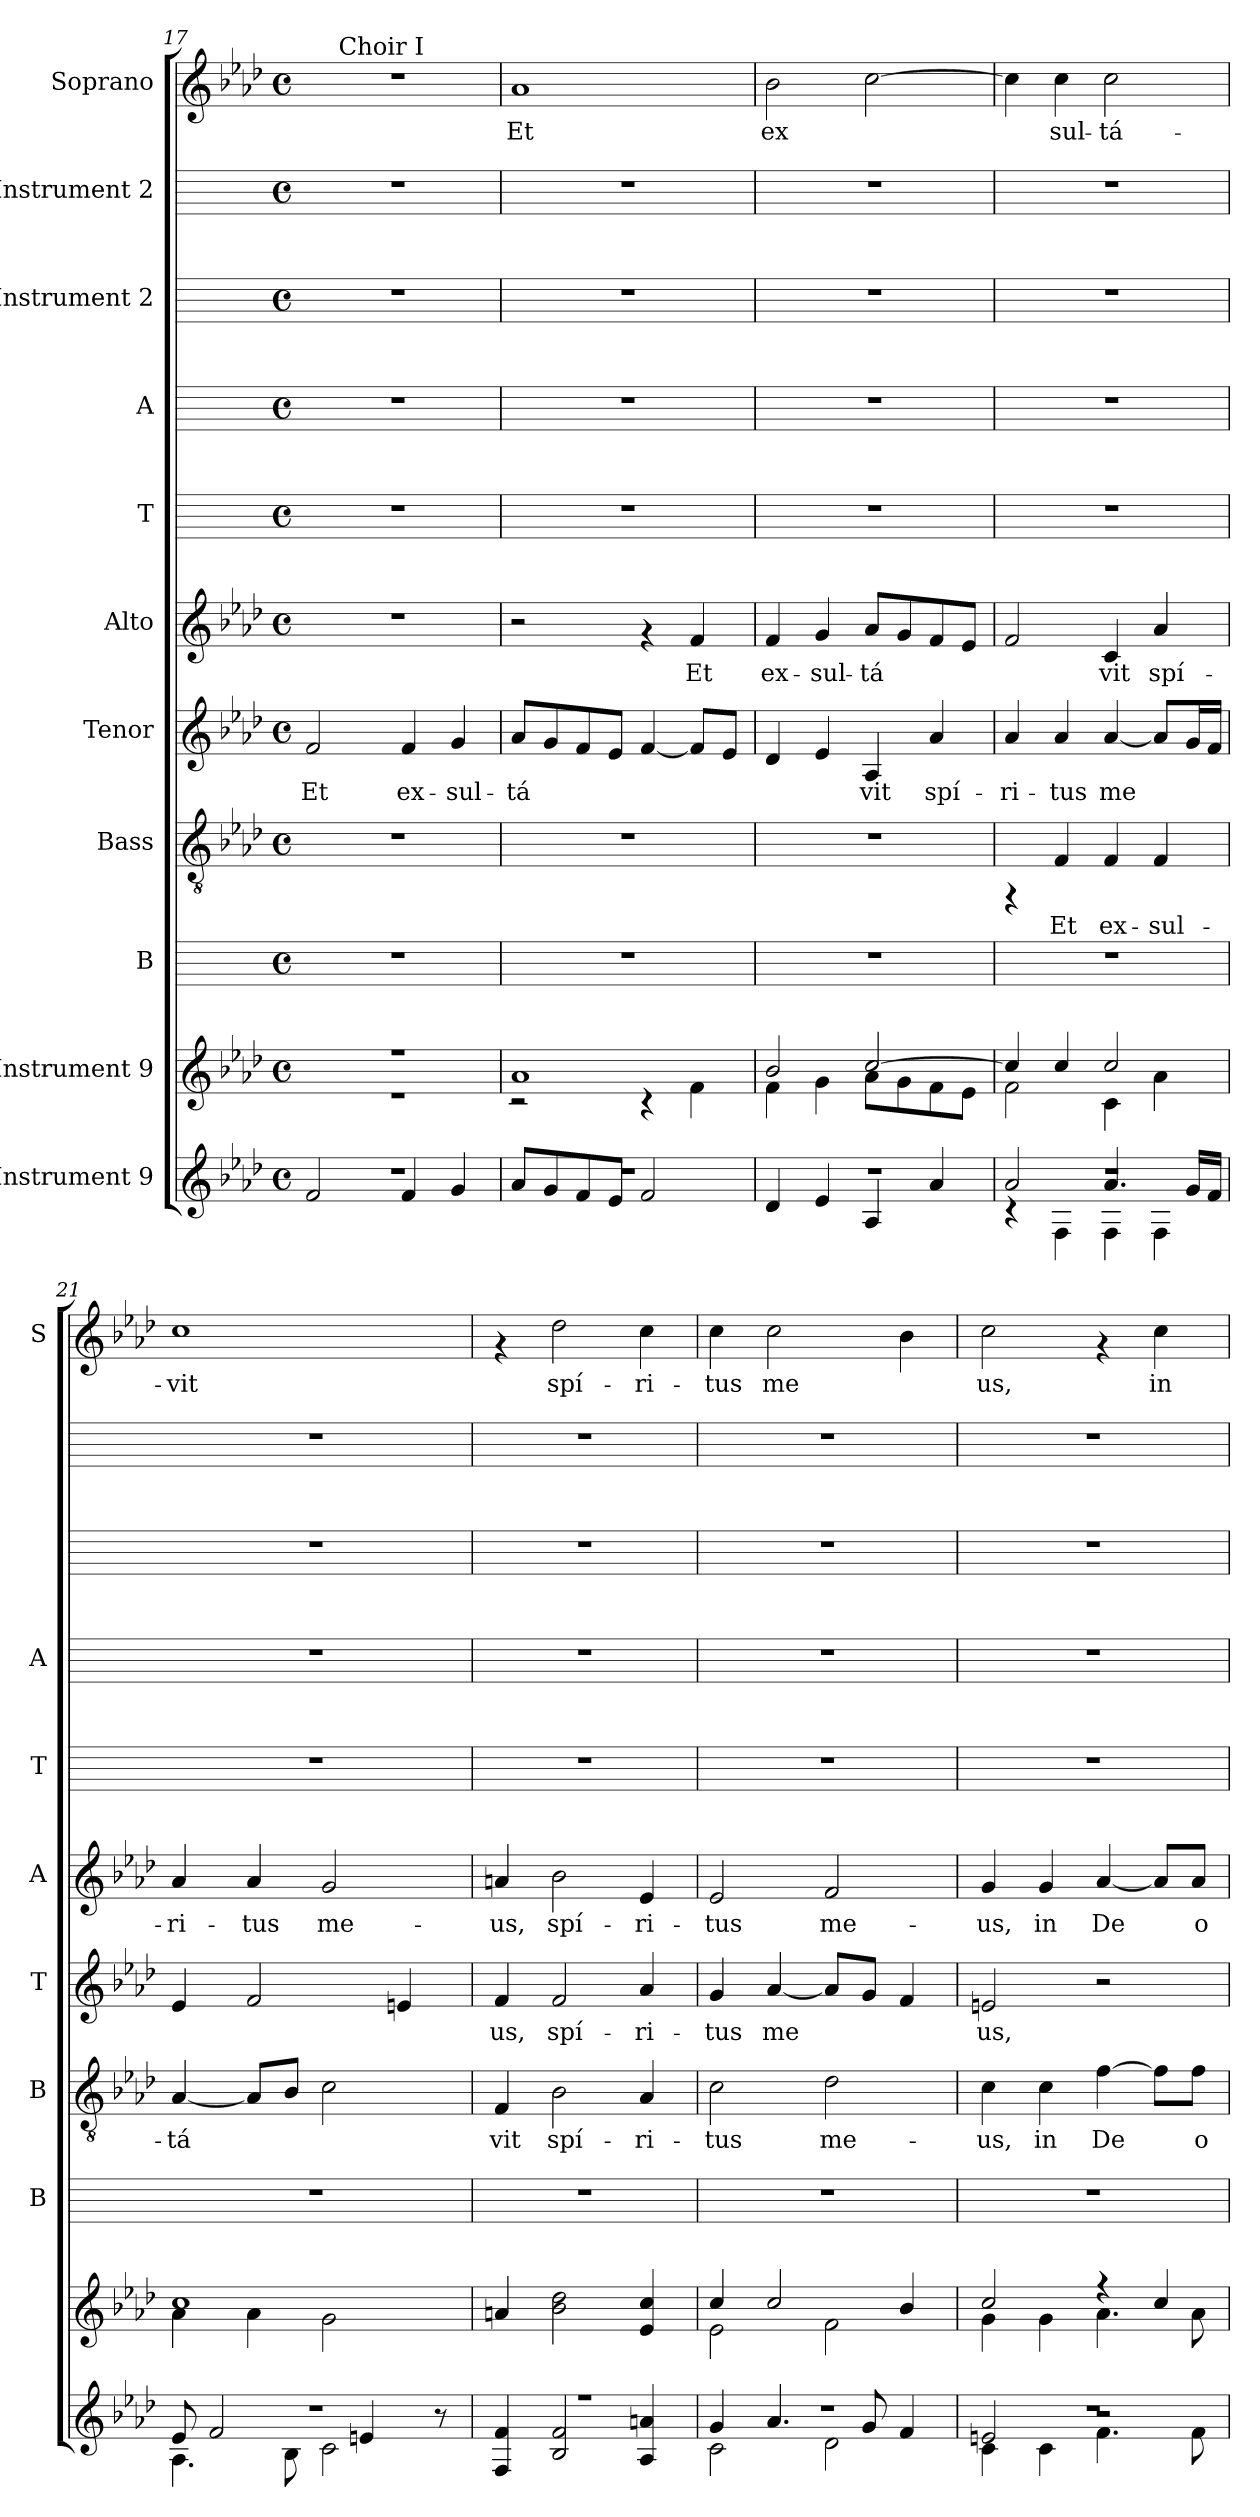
**kern	**kern	**kern	**kern	**text	**kern	**text	**kern	**text	**kern	**kern	**kern	**kern	**kern	**text
*part11	*part10	*part9	*part8	*part8	*part7	*part7	*part6	*part6	*part5	*part4	*part3	*part2	*part1	*part1
*staff11	*staff10	*staff9	*staff8	*staff8	*staff7	*staff7	*staff6	*staff6	*staff5	*staff4	*staff3	*staff2	*staff1	*staff1
*I"Instrument 9	*I"Instrument 9	*I"B	*I"Bass	*	*I"Tenor	*	*I"Alto	*	*I"T	*I"A	*I"Instrument 2	*I"Instrument 2	*I"Soprano	*
*	*	*I'B	*I'B	*	*I'T	*	*I'A	*	*I'T	*I'A	*	*	*I'S	*
!!LO:LB:g=z
*clefG2	*clefG2	*	*clefGv2	*	*clefG2	*	*clefG2	*	*	*	*	*	*clefG2	*
*k[b-e-a-d-]	*k[b-e-a-d-]	*k[]	*k[b-e-a-d-]	*	*k[b-e-a-d-]	*	*k[b-e-a-d-]	*	*k[]	*k[]	*k[]	*k[]	*k[b-e-a-d-]	*
*A-:	*A-:	*C:	*A-:	*	*A-:	*	*A-:	*	*C:	*C:	*C:	*C:	*A-:	*
*M4/4	*M4/4	*M4/4	*M4/4	*	*M4/4	*	*M4/4	*	*M4/4	*M4/4	*M4/4	*M4/4	*M4/4	*
*met(c)	*met(c)	*met(c)	*met(c)	*	*met(c)	*	*met(c)	*	*met(c)	*met(c)	*met(c)	*met(c)	*met(c)	*
=17	=17	=17	=17	=17	=17	=17	=17	=17	=17	=17	=17	=17	=17	=17
*^	*^	*	*	*	*	*	*	*	*	*	*	*	*	*
*	*^	*	*	*	*	*	*	*	*	*	*	*	*	*	*	*
!	!	!	!	!	!	!	!	!	!LO:LY:b:cj	!	!	!	!	!	!	!	!
*	*	*	*	*	*	*	*	*	*	*	*	*	*	*	*	*^	*
1r	2f/	1r	1r	1r	1r	1r	.	2f/	Et	1r	.	1r	1r	1r	1r	1r	8ryy	.
!	!	!	!	!	!	!	!	!	!	!	!	!	!	!	!	!	!LO:TX:a:t=Choir I	!
.	.	.	.	.	.	.	.	.	.	.	.	.	.	.	.	.	2..ryy	.
!	!	!	!	!	!	!	!	!	!LO:LY:b:cj	!	!	!	!	!	!	!	!	!
.	4f/	.	.	.	.	.	.	4f/	ex-	.	.	.	.	.	.	.	.	.
!	!	!	!	!	!	!	!	!	!LO:LY:b:cj	!	!	!	!	!	!	!	!	!
.	4g/	.	.	.	.	.	.	4g/	-sul-	.	.	.	.	.	.	.	.	.
=18	=18	=18	=18	=18	=18	=18	=18	=18	=18	=18	=18	=18	=18	=18	=18	=18	=18	=18
!	!	!	!	!	!	!	!	!	!LO:LY:b:cj	!	!	!	!	!	!	!	!	!LO:LY:b:cj
*	*	*	*	*	*	*	*	*	*	*	*	*	*	*	*	*v	*v	*
1r	8a-/L	1r	1a-	2r	1r	1r	.	8a-/L	-tá-	2r	.	1r	1r	1r	1r	1a-	Et
!	!	!	!	!	!	!	!	!	!LO:LY:b:cj	!	!	!	!	!	!	!	!
.	8g/	.	.	.	.	.	.	8g/	--	.	.	.	.	.	.	.	.
!	!	!	!	!	!	!	!	!	!LO:LY:b:cj	!	!	!	!	!	!	!	!
.	8f/	.	.	.	.	.	.	8f/	--	.	.	.	.	.	.	.	.
!	!	!	!	!	!	!	!	!	!LO:LY:b:cj	!	!	!	!	!	!	!	!
.	8e-/J	.	.	.	.	.	.	8e-/J	--	.	.	.	.	.	.	.	.
!	!	!	!	!	!	!	!	!	!LO:LY:b:cj	!	!	!	!	!	!	!	!
.	2f/	.	.	4rB	.	.	.	[<4f/	--	4rf	.	.	.	.	.	.	.
!	!	!	!	!	!	!	!	!	!LO:LY:b:cj	!	!LO:LY:b:cj	!	!	!	!	!	!
.	.	.	.	4f\	.	.	.	8f/L]	--	4f/	Et	.	.	.	.	.	.
!	!	!	!	!	!	!	!	!	!LO:LY:b:cj	!	!	!	!	!	!	!	!
.	.	.	.	.	.	.	.	8e-/J	--	.	.	.	.	.	.	.	.
=19	=19	=19	=19	=19	=19	=19	=19	=19	=19	=19	=19	=19	=19	=19	=19	=19	=19
!	!	!	!	!	!	!	!	!	!LO:LY:b:cj	!	!LO:LY:b:cj	!	!	!	!	!	!LO:LY:b:cj
1r	4d-/	1r	2b-/	4f\	1r	1r	.	4d-/	--	4f/	ex-	1r	1r	1r	1r	2b-\	ex-
!	!	!	!	!	!	!	!	!	!LO:LY:b:cj	!	!LO:LY:b:cj	!	!	!	!	!	!
.	4e-/	.	.	4g\	.	.	.	4e-/	--	4g/	-sul-	.	.	.	.	.	.
!	!	!	!	!	!	!	!	!	!LO:LY:b:cj	!	!LO:LY:b:cj	!	!	!	!	!	!LO:LY:b:cj
.	4A-/	.	[>2cc/	8a-\L	.	.	.	4A-/	-vit	8a-/L	-tá-	.	.	.	.	[>2cc\	--
!	!	!	!	!	!	!	!	!	!	!	!LO:LY:b:cj	!	!	!	!	!	!
.	.	.	.	8g\	.	.	.	.	.	8g/	--	.	.	.	.	.	.
!	!	!	!	!	!	!	!	!	!LO:LY:b:cj	!	!LO:LY:b:cj	!	!	!	!	!	!
.	4a-/	.	.	8f\	.	.	.	4a-/	spí-	8f/	--	.	.	.	.	.	.
!	!	!	!	!	!	!	!	!	!	!	!LO:LY:b:cj	!	!	!	!	!	!
.	.	.	.	8e-\J	.	.	.	.	.	8e-/J	--	.	.	.	.	.	.
=20	=20	=20	=20	=20	=20	=20	=20	=20	=20	=20	=20	=20	=20	=20	=20	=20	=20
!	!	!	!	!	!	!	!	!	!LO:LY:b:cj	!	!LO:LY:b:cj	!	!	!	!	!	!LO:LY:b:cj
1r	2a-/	4rB	4cc/]	2f\	1r	4rFF	.	4a-/	-ri-	2f/	--	1r	1r	1r	1r	4cc\]	--
!	!	!	!	!	!	!	!LO:LY:b:cj	!	!LO:LY:b:cj	!	!	!	!	!	!	!	!LO:LY:b:cj
.	.	4F\	4cc/	.	.	4F/	Et	4a-/	-tus	.	.	.	.	.	.	4cc\	-sul-
!	!	!	!	!	!	!	!LO:LY:b:cj	!	!LO:LY:b:cj	!	!LO:LY:b:cj	!	!	!	!	!	!LO:LY:b:cj
.	4.a-/	4F\	2cc/	4c\	.	4F/	ex-	[<4a-/	me-	4c/	-vit	.	.	.	.	2cc\	-tá-
!	!	!	!	!	!	!	!LO:LY:b:cj	!	!LO:LY:b:cj	!	!LO:LY:b:cj	!	!	!	!	!	!
.	.	4F\	.	4a-\	.	4F/	-sul-	8a-/L]	--	4a-/	spí-	.	.	.	.	.	.
!	!	!	!	!	!	!	!	!	!LO:LY:b:cj	!	!	!	!	!	!	!	!
.	16g/L	.	.	.	.	.	.	16g/	--	.	.	.	.	.	.	.	.
!	!	!	!	!	!	!	!	!	!LO:LY:b:cj	!	!	!	!	!	!	!	!
.	16f/J	.	.	.	.	.	.	16f/J	--	.	.	.	.	.	.	.	.
=21	=21	=21	=21	=21	=21	=21	=21	=21	=21	=21	=21	=21	=21	=21	=21	=21	=21
!	!	!	!	!	!	!	!LO:LY:b:cj	!	!LO:LY:b:cj	!	!LO:LY:b:cj	!	!	!	!	!	!LO:LY:b:cj
1r	8e-/	4.A-\	1cc	4a-\	1r	[<4A-/	-tá-	4e-/	--	4a-/	-ri-	1r	1r	1r	1r	1cc	-vit
.	2f/	.	.	.	.	.	.	.	.	.	.	.	.	.	.	.	.
!	!	!	!	!	!	!	!LO:LY:b:cj	!	!LO:LY:b:cj	!	!LO:LY:b:cj	!	!	!	!	!	!
.	.	.	.	4a-\	.	8A-/L]	--	2f/	--	4a-/	-tus	.	.	.	.	.	.
!	!	!	!	!	!	!	!LO:LY:b:cj	!	!	!	!	!	!	!	!	!	!
.	.	8B-\	.	.	.	8B-/J	--	.	.	.	.	.	.	.	.	.	.
!	!	!	!	!	!	!	!LO:LY:b:cj	!	!	!	!LO:LY:b:cj	!	!	!	!	!	!
.	.	2c\	.	2g\	.	2c\	--	.	.	2g/	me-	.	.	.	.	.	.
.	4en/	.	.	.	.	.	.	.	.	.	.	.	.	.	.	.	.
!	!	!	!	!	!	!	!	!	!LO:LY:b:cj	!	!	!	!	!	!	!	!
.	.	.	.	.	.	.	.	4en/	--	.	.	.	.	.	.	.	.
.	8r	.	.	.	.	.	.	.	.	.	.	.	.	.	.	.	.
*	*v	*v	*	*	*	*	*	*	*	*	*	*	*	*	*	*	*
*	*	*v	*v	*	*	*	*	*	*	*	*	*	*	*	*	*
!!LO:PB:g=z
=22	=22	=22	=22	=22	=22	=22	=22	=22	=22	=22	=22	=22	=22	=22	=22
!	!	!	!	!	!LO:LY:b:cj	!	!LO:LY:b:cj	!	!LO:LY:b:cj	!	!	!	!	!	!
1r	4F/ 4f/	4an/	1r	4F/	-vit	4f/	-us,	4an/	-us,	1r	1r	1r	1r	4rf	.
!	!	!	!	!	!LO:LY:b:cj	!	!LO:LY:b:cj	!	!LO:LY:b:cj	!	!	!	!	!	!LO:LY:b:cj
.	2f/ 2B-/	2dd-\ 2b-\	.	2B-\	spí-	2f/	spí-	2b-\	spí-	.	.	.	.	2dd-\	spí-
!	!	!	!	!	!LO:LY:b:cj	!	!LO:LY:b:cj	!	!LO:LY:b:cj	!	!	!	!	!	!LO:LY:b:cj
.	4a/ 4A-/	4cc/ 4e-/	.	4A-/	-ri-	4a-/	-ri-	4e-/	-ri-	.	.	.	.	4cc\	-ri-
=23	=23	=23	=23	=23	=23	=23	=23	=23	=23	=23	=23	=23	=23	=23	=23
*	*^	*^	*	*	*	*	*	*	*	*	*	*	*	*	*
!	!	!	!	!	!	!	!LO:LY:b:cj	!	!LO:LY:b:cj	!	!LO:LY:b:cj	!	!	!	!	!	!LO:LY:b:cj
1r	4g/	2c\	4cc/	2e-\	1r	2c\	-tus	4g/	-tus	2e-/	-tus	1r	1r	1r	1r	4cc\	-tus
!	!	!	!	!	!	!	!	!	!LO:LY:b:cj	!	!	!	!	!	!	!	!LO:LY:b:cj
.	4.a-/	.	2cc/	.	.	.	.	[<4a-/	me-	.	.	.	.	.	.	2cc\	me-
!	!	!	!	!	!	!	!LO:LY:b:cj	!	!LO:LY:b:cj	!	!LO:LY:b:cj	!	!	!	!	!	!
.	.	2d-\	.	2f\	.	2d-\	me-	8a-/L]	--	2f/	me-	.	.	.	.	.	.
!	!	!	!	!	!	!	!	!	!LO:LY:b:cj	!	!	!	!	!	!	!	!
.	8g/	.	.	.	.	.	.	8g/J	--	.	.	.	.	.	.	.	.
!	!	!	!	!	!	!	!	!	!LO:LY:b:cj	!	!	!	!	!	!	!	!LO:LY:b:cj
.	4f/	.	4b-/	.	.	.	.	4f/	--	.	.	.	.	.	.	4b-\	--
=24	=24	=24	=24	=24	=24	=24	=24	=24	=24	=24	=24	=24	=24	=24	=24	=24	=24
!	!	!	!	!	!	!	!LO:LY:b:cj	!	!LO:LY:b:cj	!	!LO:LY:b:cj	!	!	!	!	!	!LO:LY:b:cj
1r	2en/	4c\	2cc/	4g\	1r	4c\	-us,	2en/	-us,-	4g/	-us,	1r	1r	1r	1r	2cc\	-us,
!	!	!	!	!	!	!	!LO:LY:b:cj	!	!	!	!LO:LY:b:cj	!	!	!	!	!	!
.	.	4c\	.	4g\	.	4c\	in	.	.	4g/	in	.	.	.	.	.	.
!	!	!	!	!	!	!	!LO:LY:b:cj	!	!	!	!LO:LY:b:cj	!	!	!	!	!	!
.	2r	4.f\	4r	4.a-\	.	[>4f\	De-	2r	.	[<4a-/	De-	.	.	.	.	4rf	.
!	!	!	!	!	!	!	!LO:LY:b:cj	!	!	!	!LO:LY:b:cj	!	!	!	!	!	!LO:LY:b:cj
.	.	.	4cc/	.	.	8f\L]	--	.	.	8a-/L]	--	.	.	.	.	4cc\	in
!	!	!	!	!	!	!	!LO:LY:b:cj	!	!	!	!LO:LY:b:cj	!	!	!	!	!	!
.	.	8f\	.	8a-\	.	8f\J	-o	.	.	8a-/J	-o	.	.	.	.	.	.
*v	*v	*v	*	*	*	*	*	*	*	*	*	*	*	*	*	*	*
*	*v	*v	*	*	*	*	*	*	*	*	*	*	*	*	*
=	=	=	=	=	=	=	=	=	=	=	=	=	=	=
*-	*-	*-	*-	*-	*-	*-	*-	*-	*-	*-	*-	*-	*-	*-
